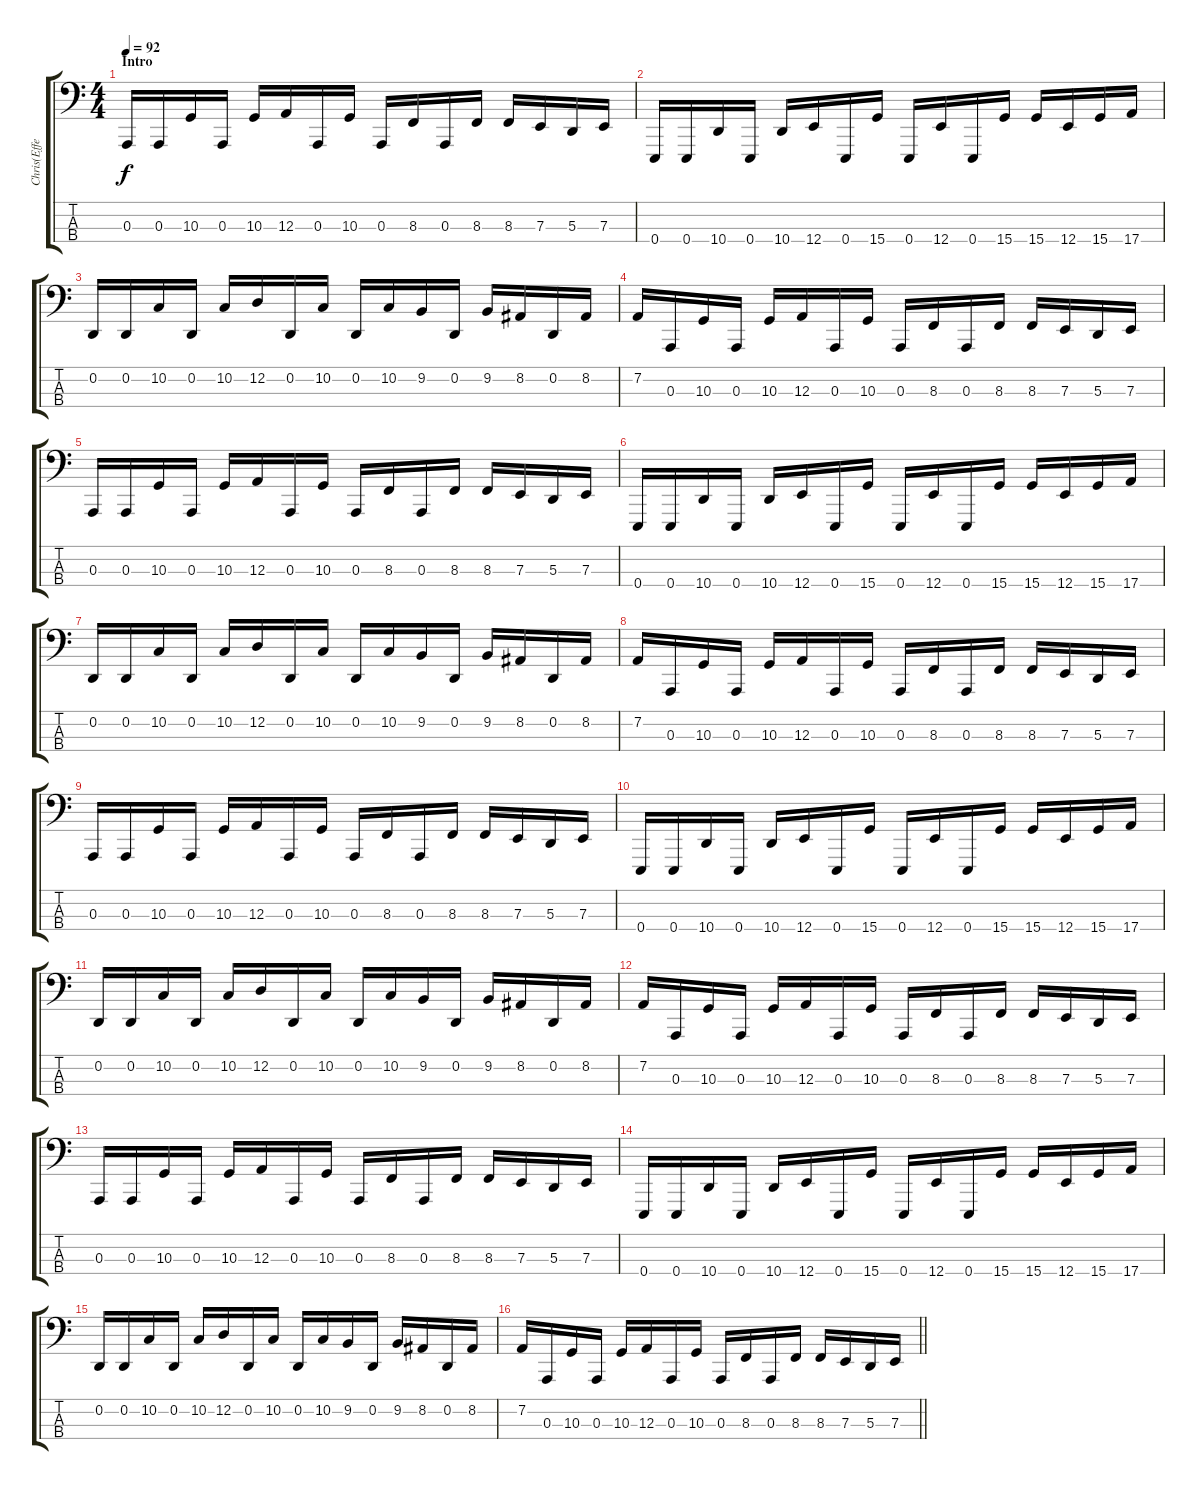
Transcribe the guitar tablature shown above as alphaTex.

\track ("Chris(Effect)" "Chris(Effe") {instrument synthbrass1}
\staff {score tabs}
\tuning (G2 D2 A1 E1) {hide}
\ts (4 4)
\section ("" "Intro")
\tempo 92
\clef f4
\ks c
0.3.16{dy f instrument synthbrass1} 0.3.16 10.3.16 0.3.16 10.3.16 12.3.16 0.3.16 10.3.16 0.3.16 8.3.16 0.3.16 8.3.16 8.3.16 7.3.16 5.3.16 7.3.16 |
0.4.16 0.4.16 10.4.16 0.4.16 10.4.16 12.4.16 0.4.16 15.4.16 0.4.16 12.4.16 0.4.16 15.4.16 15.4.16 12.4.16 15.4.16 17.4.16 |
0.2.16 0.2.16 10.2.16 0.2.16 10.2.16 12.2.16 0.2.16 10.2.16 0.2.16 10.2.16 9.2.16 0.2.16 9.2.16 8.2.16 0.2.16 8.2.16 |
7.2.16 0.3.16 10.3.16 0.3.16 10.3.16 12.3.16 0.3.16 10.3.16 0.3.16 8.3.16 0.3.16 8.3.16 8.3.16 7.3.16 5.3.16 7.3.16 |
0.3.16 0.3.16 10.3.16 0.3.16 10.3.16 12.3.16 0.3.16 10.3.16 0.3.16 8.3.16 0.3.16 8.3.16 8.3.16 7.3.16 5.3.16 7.3.16 |
0.4.16 0.4.16 10.4.16 0.4.16 10.4.16 12.4.16 0.4.16 15.4.16 0.4.16 12.4.16 0.4.16 15.4.16 15.4.16 12.4.16 15.4.16 17.4.16 |
0.2.16 0.2.16 10.2.16 0.2.16 10.2.16 12.2.16 0.2.16 10.2.16 0.2.16 10.2.16 9.2.16 0.2.16 9.2.16 8.2.16 0.2.16 8.2.16 |
7.2.16 0.3.16 10.3.16 0.3.16 10.3.16 12.3.16 0.3.16 10.3.16 0.3.16 8.3.16 0.3.16 8.3.16 8.3.16 7.3.16 5.3.16 7.3.16 |
0.3.16 0.3.16 10.3.16 0.3.16 10.3.16 12.3.16 0.3.16 10.3.16 0.3.16 8.3.16 0.3.16 8.3.16 8.3.16 7.3.16 5.3.16 7.3.16 |
0.4.16 0.4.16 10.4.16 0.4.16 10.4.16 12.4.16 0.4.16 15.4.16 0.4.16 12.4.16 0.4.16 15.4.16 15.4.16 12.4.16 15.4.16 17.4.16 |
0.2.16 0.2.16 10.2.16 0.2.16 10.2.16 12.2.16 0.2.16 10.2.16 0.2.16 10.2.16 9.2.16 0.2.16 9.2.16 8.2.16 0.2.16 8.2.16 |
7.2.16 0.3.16 10.3.16 0.3.16 10.3.16 12.3.16 0.3.16 10.3.16 0.3.16 8.3.16 0.3.16 8.3.16 8.3.16 7.3.16 5.3.16 7.3.16 |
0.3.16 0.3.16 10.3.16 0.3.16 10.3.16 12.3.16 0.3.16 10.3.16 0.3.16 8.3.16 0.3.16 8.3.16 8.3.16 7.3.16 5.3.16 7.3.16 |
0.4.16 0.4.16 10.4.16 0.4.16 10.4.16 12.4.16 0.4.16 15.4.16 0.4.16 12.4.16 0.4.16 15.4.16 15.4.16 12.4.16 15.4.16 17.4.16 |
0.2.16 0.2.16 10.2.16 0.2.16 10.2.16 12.2.16 0.2.16 10.2.16 0.2.16 10.2.16 9.2.16 0.2.16 9.2.16 8.2.16 0.2.16 8.2.16 |
\barLineRight lightlight
7.2.16 0.3.16 10.3.16 0.3.16 10.3.16 12.3.16 0.3.16 10.3.16 0.3.16 8.3.16 0.3.16 8.3.16 8.3.16 7.3.16 5.3.16 7.3.16
